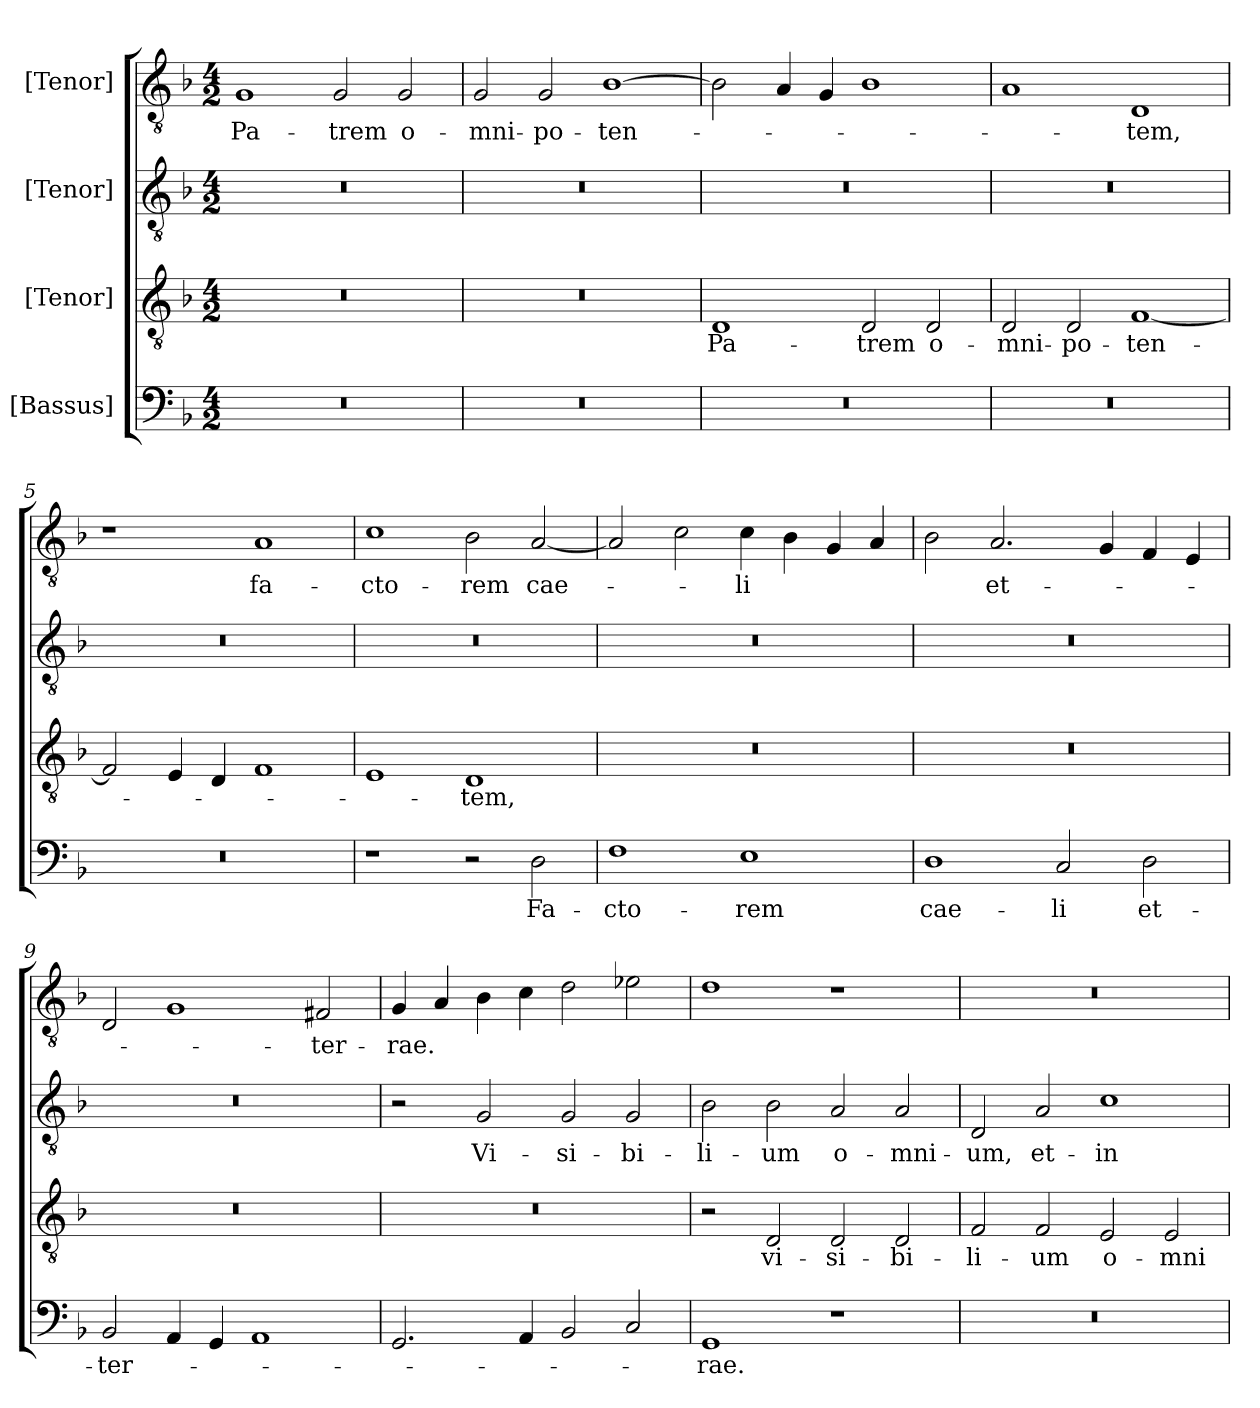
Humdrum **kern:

**kern	**text	**kern	**text	**kern	**text	**kern	**text
*part4	*part4	*part3	*part3	*part2	*part2	*part1	*part1
*staff4	*staff4	*staff3	*staff3	*staff2	*staff2	*staff1	*staff1
*I"[Bassus]	*	*I"[Tenor]	*	*I"[Tenor]	*	*I"[Tenor]	*
*clefF4	*	*clefGv2	*	*clefGv2	*	*clefGv2	*
*k[b-]	*	*k[b-]	*	*k[b-]	*	*k[b-]	*
*M4/2	*	*M4/2	*	*M4/2	*	*M4/2	*
=1	=1	=1	=1	=1	=1	=1	=1
0r	.	0r	.	0r	.	1G/	Pa-
.	.	.	.	.	.	2G/	-trem
.	.	.	.	.	.	2G/	o-
=2	=2	=2	=2	=2	=2	=2	=2
0r	.	0r	.	0r	.	2G/	-mni-
.	.	.	.	.	.	2G/	-po-
.	.	.	.	.	.	[1B-\	-ten-
=3	=3	=3	=3	=3	=3	=3	=3
0r	.	1D/	Pa-	0r	.	2B-\]	.
.	.	.	.	.	.	4A/	.
.	.	.	.	.	.	4G/	.
.	.	2D/	-trem	.	.	1B-\	.
.	.	2D/	o-	.	.	.	.
=4	=4	=4	=4	=4	=4	=4	=4
0r	.	2D/	-mni-	0r	.	1A/	.
.	.	2D/	-po-	.	.	.	.
.	.	[1F/	-ten-	.	.	1D/	-tem,
=5	=5	=5	=5	=5	=5	=5	=5
0r	.	2F/]	.	0r	.	1r	.
.	.	4E/	.	.	.	.	.
.	.	4D/	.	.	.	.	.
.	.	1F/	.	.	.	1A/	fa-
=6	=6	=6	=6	=6	=6	=6	=6
1r	.	1E/	.	0r	.	1c\	-cto-
2r	.	1D/	-tem,	.	.	2B-\	-rem
2D\	Fa-	.	.	.	.	[2A/	cae-
=7	=7	=7	=7	=7	=7	=7	=7
1F\	-cto-	0r	.	0r	.	2A/]	.
.	.	.	.	.	.	2c\	.
1E\	-rem	.	.	.	.	4c\	-li
.	.	.	.	.	.	4B-\	.
.	.	.	.	.	.	4G/	.
.	.	.	.	.	.	4A/	.
=8	=8	=8	=8	=8	=8	=8	=8
1D\	cae-	0r	.	0r	.	2B-\	.
.	.	.	.	.	.	2.A/	et-
2C/	-li	.	.	.	.	.	.
.	.	.	.	.	.	4G/	.
2D\	et-	.	.	.	.	4F/	.
.	.	.	.	.	.	4E/	.
=9	=9	=9	=9	=9	=9	=9	=9
2BB-/	ter-	0r	.	0r	.	2D/	.
4AA/	.	.	.	.	.	1G/	.
4GG/	.	.	.	.	.	.	.
1AA/	.	.	.	.	.	.	.
.	.	.	.	.	.	2F#X/	ter-
=10	=10	=10	=10	=10	=10	=10	=10
2.GG/	.	0r	.	2r	.	4G/	-rae.
.	.	.	.	.	.	4A/	.
.	.	.	.	2G/	Vi-	4B-\	.
4AA/	.	.	.	.	.	4c\	.
2BB-/	.	.	.	2G/	-si-	2d\	.
2C/	.	.	.	2G/	-bi-	2e-X\	.
=11	=11	=11	=11	=11	=11	=11	=11
1GG/	-rae.	2r	.	2B-\	-li-	1d\	.
.	.	2D/	vi-	2B-\	-um	.	.
1r	.	2D/	-si-	2A/	o-	1r	.
.	.	2D/	-bi-	2A/	-mni-	.	.
=12	=12	=12	=12	=12	=12	=12	=12
0r	.	2F/	-li-	2D/	-um,	0r	.
.	.	2F/	-um	2A/	et-	.	.
.	.	2E/	o-	1c\	in-	.	.
.	.	2E/	-mni-	.	.	.	.
=	=	=	=	=	=	=	=
*-	*-	*-	*-	*-	*-	*-	*-
